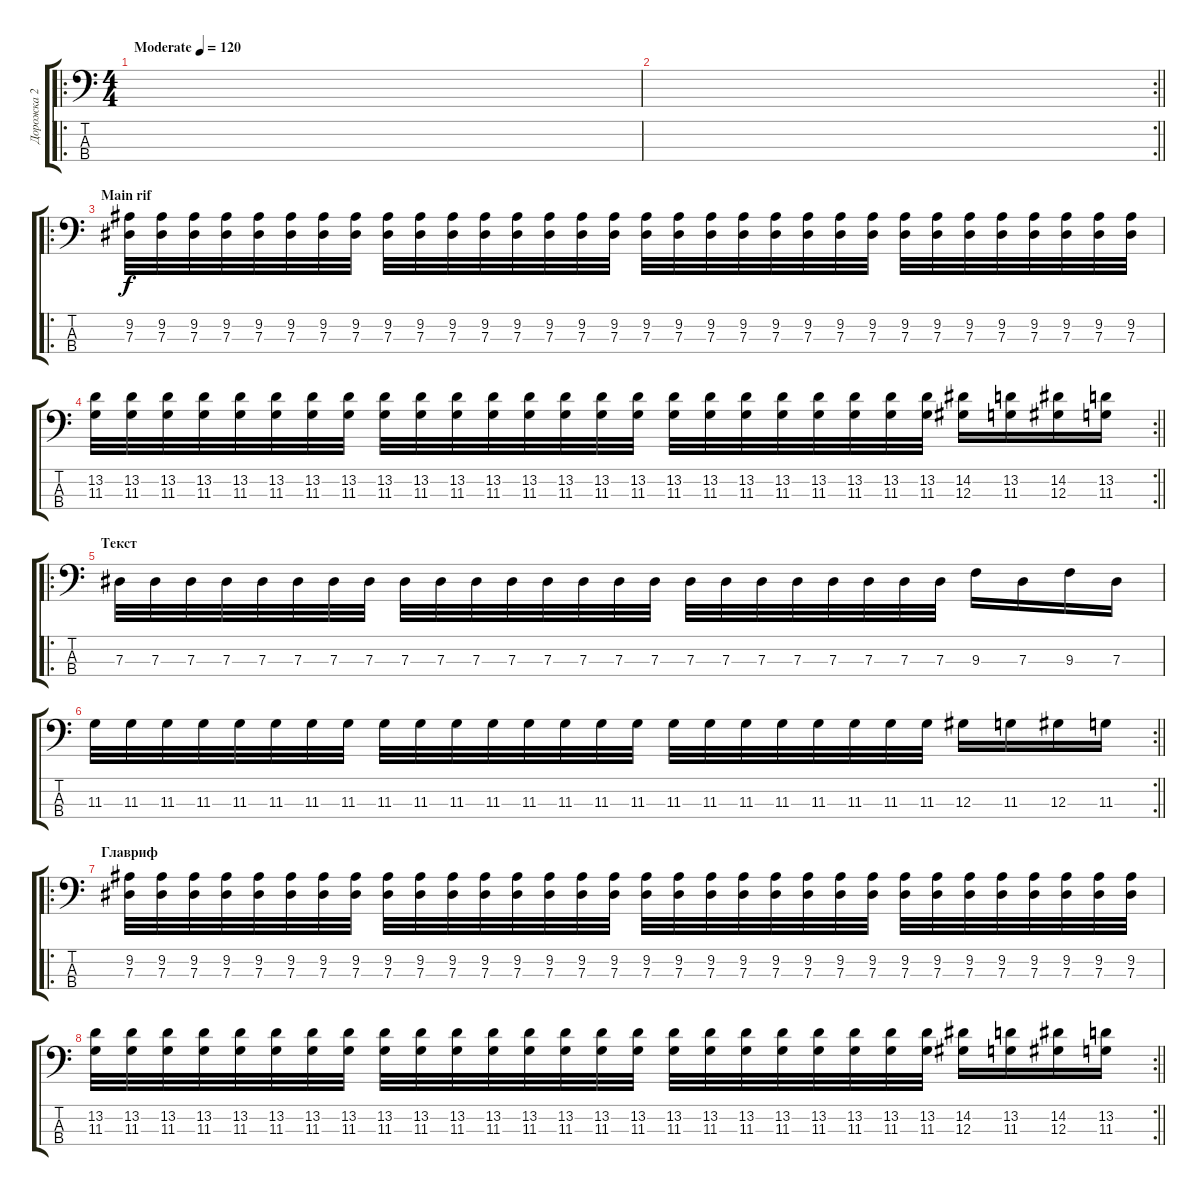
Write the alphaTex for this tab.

\track ("Дорожка 2" "Дорожка 2") {instrument overdrivenguitar}
\staff {score tabs}
\tuning (Gb2 Db2 Ab1 Eb1) {hide}
\ro
\ts (4 4)
\tempo (120 "Moderate")
\clef f4
\ks c
|
\rc 2
\barLineRight lightlight
|
\ro
\section ("" "Main rif")
(9.2 7.3).32 (9.2 7.3).32 (9.2 7.3).32 (9.2 7.3).32 (9.2 7.3).32 (9.2 7.3).32 (9.2 7.3).32 (9.2 7.3).32 (9.2 7.3).32 (9.2 7.3).32 (9.2 7.3).32 (9.2 7.3).32 (9.2 7.3).32 (9.2 7.3).32 (9.2 7.3).32 (9.2 7.3).32 (9.2 7.3).32 (9.2 7.3).32 (9.2 7.3).32 (9.2 7.3).32 (9.2 7.3).32 (9.2 7.3).32 (9.2 7.3).32 (9.2 7.3).32 (9.2 7.3).32 (9.2 7.3).32 (9.2 7.3).32 (9.2 7.3).32 (9.2 7.3).32 (9.2 7.3).32 (9.2 7.3).32 (9.2 7.3).32 |
\rc 2
\barLineRight lightlight
(13.2 11.3).32 (13.2 11.3).32 (13.2 11.3).32 (13.2 11.3).32 (13.2 11.3).32 (13.2 11.3).32 (13.2 11.3).32 (13.2 11.3).32 (13.2 11.3).32 (13.2 11.3).32 (13.2 11.3).32 (13.2 11.3).32 (13.2 11.3).32 (13.2 11.3).32 (13.2 11.3).32 (13.2 11.3).32 (13.2 11.3).32 (13.2 11.3).32 (13.2 11.3).32 (13.2 11.3).32 (13.2 11.3).32 (13.2 11.3).32 (13.2 11.3).32 (13.2 11.3).32 (14.2 12.3).16 (13.2 11.3).16 (14.2 12.3).16 (13.2 11.3).16 |
\ro
\section ("" "Текст")
7.3.32 7.3.32 7.3.32 7.3.32 7.3.32 7.3.32 7.3.32 7.3.32 7.3.32 7.3.32 7.3.32 7.3.32 7.3.32 7.3.32 7.3.32 7.3.32 7.3.32 7.3.32 7.3.32 7.3.32 7.3.32 7.3.32 7.3.32 7.3.32 9.3.16 7.3.16 9.3.16 7.3.16 |
\rc 2
\barLineRight lightlight
11.3.32 11.3.32 11.3.32 11.3.32 11.3.32 11.3.32 11.3.32 11.3.32 11.3.32 11.3.32 11.3.32 11.3.32 11.3.32 11.3.32 11.3.32 11.3.32 11.3.32 11.3.32 11.3.32 11.3.32 11.3.32 11.3.32 11.3.32 11.3.32 12.3.16 11.3.16 12.3.16 11.3.16 |
\ro
\section ("" "Главриф")
(9.2 7.3).32 (9.2 7.3).32 (9.2 7.3).32 (9.2 7.3).32 (9.2 7.3).32 (9.2 7.3).32 (9.2 7.3).32 (9.2 7.3).32 (9.2 7.3).32 (9.2 7.3).32 (9.2 7.3).32 (9.2 7.3).32 (9.2 7.3).32 (9.2 7.3).32 (9.2 7.3).32 (9.2 7.3).32 (9.2 7.3).32 (9.2 7.3).32 (9.2 7.3).32 (9.2 7.3).32 (9.2 7.3).32 (9.2 7.3).32 (9.2 7.3).32 (9.2 7.3).32 (9.2 7.3).32 (9.2 7.3).32 (9.2 7.3).32 (9.2 7.3).32 (9.2 7.3).32 (9.2 7.3).32 (9.2 7.3).32 (9.2 7.3).32 |
\rc 2
\barLineRight lightlight
(13.2 11.3).32 (13.2 11.3).32 (13.2 11.3).32 (13.2 11.3).32 (13.2 11.3).32 (13.2 11.3).32 (13.2 11.3).32 (13.2 11.3).32 (13.2 11.3).32 (13.2 11.3).32 (13.2 11.3).32 (13.2 11.3).32 (13.2 11.3).32 (13.2 11.3).32 (13.2 11.3).32 (13.2 11.3).32 (13.2 11.3).32 (13.2 11.3).32 (13.2 11.3).32 (13.2 11.3).32 (13.2 11.3).32 (13.2 11.3).32 (13.2 11.3).32 (13.2 11.3).32 (14.2 12.3).16 (13.2 11.3).16 (14.2 12.3).16 (13.2 11.3).16
